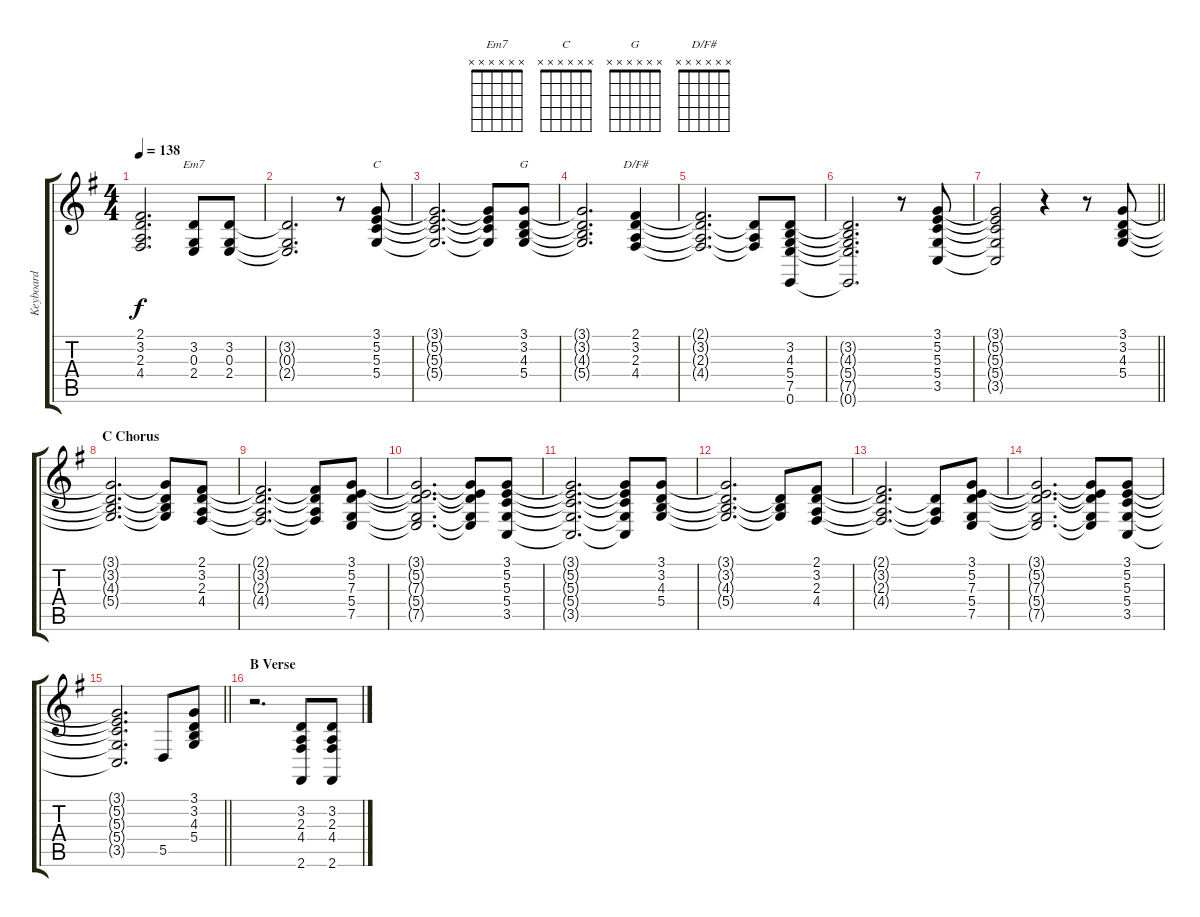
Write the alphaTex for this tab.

\track ("Keyboard" "Keyboard") {instrument churchorgan}
\staff {score tabs}
\tuning (E4 B3 G3 D3 A2 E2) {hide}
\chord ("Em7" x x x x x x)
\chord ("C" x x x x x x)
\chord ("G" x x x x x x)
\chord ("D/F#" x x x x x x)
\ts (4 4)
\tempo 138
\clef g2
\ks g
(2.1{t} 3.2{t} 2.3{t} 4.4{t}).2{d dy f} (3.2 0.3 2.4).8{ch "Em7"} (3.2 0.3 2.4).8 |
(3.2{t} 0.3{t} 2.4{t}).2{d} r.8 (3.1 5.2 5.3 5.4).8{ch "C"} |
(3.1{t} 5.2{t} 5.3{t} 5.4{t}).2{d} (3.1{t} 5.2{t} 5.3{t} 5.4{t}).8 (3.1 3.2 4.3 5.4).8{ch "G"} |
(3.1{t} 3.2{t} 4.3{t} 5.4{t}).2{d} (2.1 3.2 2.3 4.4).4{ch "D/F#"} |
(2.1{t} 3.2{t} 2.3{t} 4.4{t}).2{d} (3.2{t} 2.3{t} 4.4{t}).8 (3.2 4.3 5.4 7.5 0.6).8 |
(3.2{t} 4.3{t} 5.4{t} 7.5{t} 0.6{t}).2{d} r.8 (3.1 5.2 5.3 5.4 3.5).8 |
\barLineRight lightlight
(3.1{t} 5.2{t} 5.3{t} 5.4{t} 3.5{t}).2 r.4 r.8 (3.1 3.2 4.3 5.4).8 |
\section ("" "C Chorus")
(3.1{t} 3.2{t} 4.3{t} 5.4{t}).2{d} (3.1{t} 3.2{t} 4.3{t} 5.4{t}).8 (2.1 3.2 2.3 4.4).8 |
(2.1{t} 3.2{t} 2.3{t} 4.4{t}).2{d} (2.1{t} 3.2{t} 2.3{t} 4.4{t}).8 (3.1 5.2 7.3 5.4 7.5).8 |
(3.1{t} 5.2{t} 7.3{t} 5.4{t} 7.5{t}).2{d} (3.1{t} 5.2{t} 7.3{t} 5.4{t} 7.5{t}).8 (3.1 5.2 5.3 5.4 3.5).8 |
(3.1{t} 5.2{t} 5.3{t} 5.4{t} 3.5{t}).2{d} (3.1{t} 5.2{t} 5.3{t} 5.4{t} 3.5{t}).8 (3.1 3.2 4.3 5.4).8 |
(3.1{t} 3.2{t} 4.3{t} 5.4{t}).2{d} (3.2{t} 4.3{t} 5.4{t}).8 (2.1 3.2 2.3 4.4).8 |
(2.1{t} 3.2{t} 2.3{t} 4.4{t}).2{d} (3.2{t} 2.3{t} 4.4{t}).8 (3.1 5.2 7.3 5.4 7.5).8 |
(3.1{t} 5.2{t} 7.3{t} 5.4{t} 7.5{t}).2{d} (3.1{t} 5.2{t} 7.3{t} 5.4{t} 7.5{t}).8 (3.1 5.2 5.3 5.4 3.5).8 |
\barLineRight lightlight
(3.1{t} 5.2{t} 5.3{t} 5.4{t} 3.5{t}).2{d} 5.5.8 (3.1 3.2 4.3 5.4).8 |
\section ("" "B Verse")
r.2{d} (3.2 2.3 4.4 2.6).8 (3.2 2.3 4.4 2.6).8
